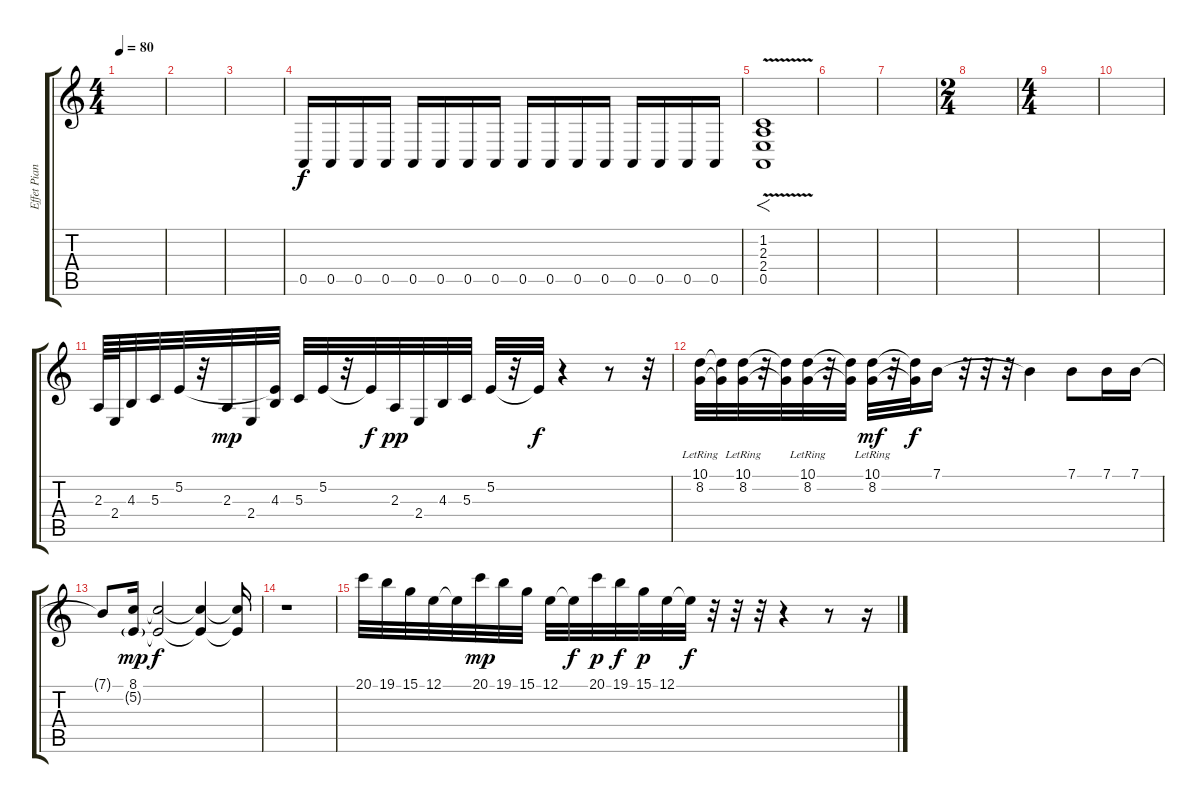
\track ("Effet Piano" "Effet Pian") {instrument fx7echoes}
\staff {score tabs}
\tuning (E4 B3 G3 D3 A2 E2) {hide}
\ts (4 4)
\tempo 80
\clef g2
\ks c
|
|
|
0.5.16{volume 5 instrument lead1square} 0.5.16{volume 11} 0.5.16 0.5.16 0.5.16 0.5.16 0.5.16 0.5.16 0.5.16 0.5.16 0.5.16 0.5.16 0.5.16 0.5.16 0.5.16 0.5.16 |
(1.2{v} 2.3 2.4 0.5).1{f} |
|
|
\ts (2 4)
|
\ts (4 4)
|
|
2.3.64{instrument fx7echoes} 2.4.64 4.3.32 5.3.32 5.2.32 r.32 2.3.32{dy mp} 2.4.32 (5.2{t} 4.3).32 5.3.32 5.2.32 r.32 5.2{t}.32{dy f} 2.3.32{dy pp} 2.4.32 4.3.32 5.3.32 5.2.32 r.32 5.2{t}.32{dy f} r.4 r.8 r.32 |
(10.1{lr} 8.2{lr}).32 (10.1{t} 8.2{t}).32 (10.1{lr} 8.2{lr}).32 r.32 (10.1{t} 8.2{t}).32 (10.1{lr} 8.2{lr}).32 r.32 (10.1{t} 8.2{t}).32 (10.1{lr} 8.2{lr}).32{dy mf} r.32 (10.1{t} 8.2{t}).32{dy f} 7.1.16 r.32 r.32 r.32 7.1{t}.4 7.1.8 7.1.16 7.1.16 |
7.1{t}.8 (8.1 5.2{g}).16{dy mp} (8.1{t} 5.2{t}).2{dy f} (8.1{t} 5.2{t}).4 (8.1{t} 5.2{t}).16 |
r.1 |
20.1.32 19.1.32 15.1.32 12.1.32 12.1{t}.32 20.1.32{dy mp} 19.1.32 15.1.32 12.1.32 12.1{t}.32{dy f} 20.1.32{dy p} 19.1.32{dy f} 15.1.32{dy p} 12.1.32 12.1{t}.32{dy f} r.32 r.32 r.32 r.4 r.8 r.16
